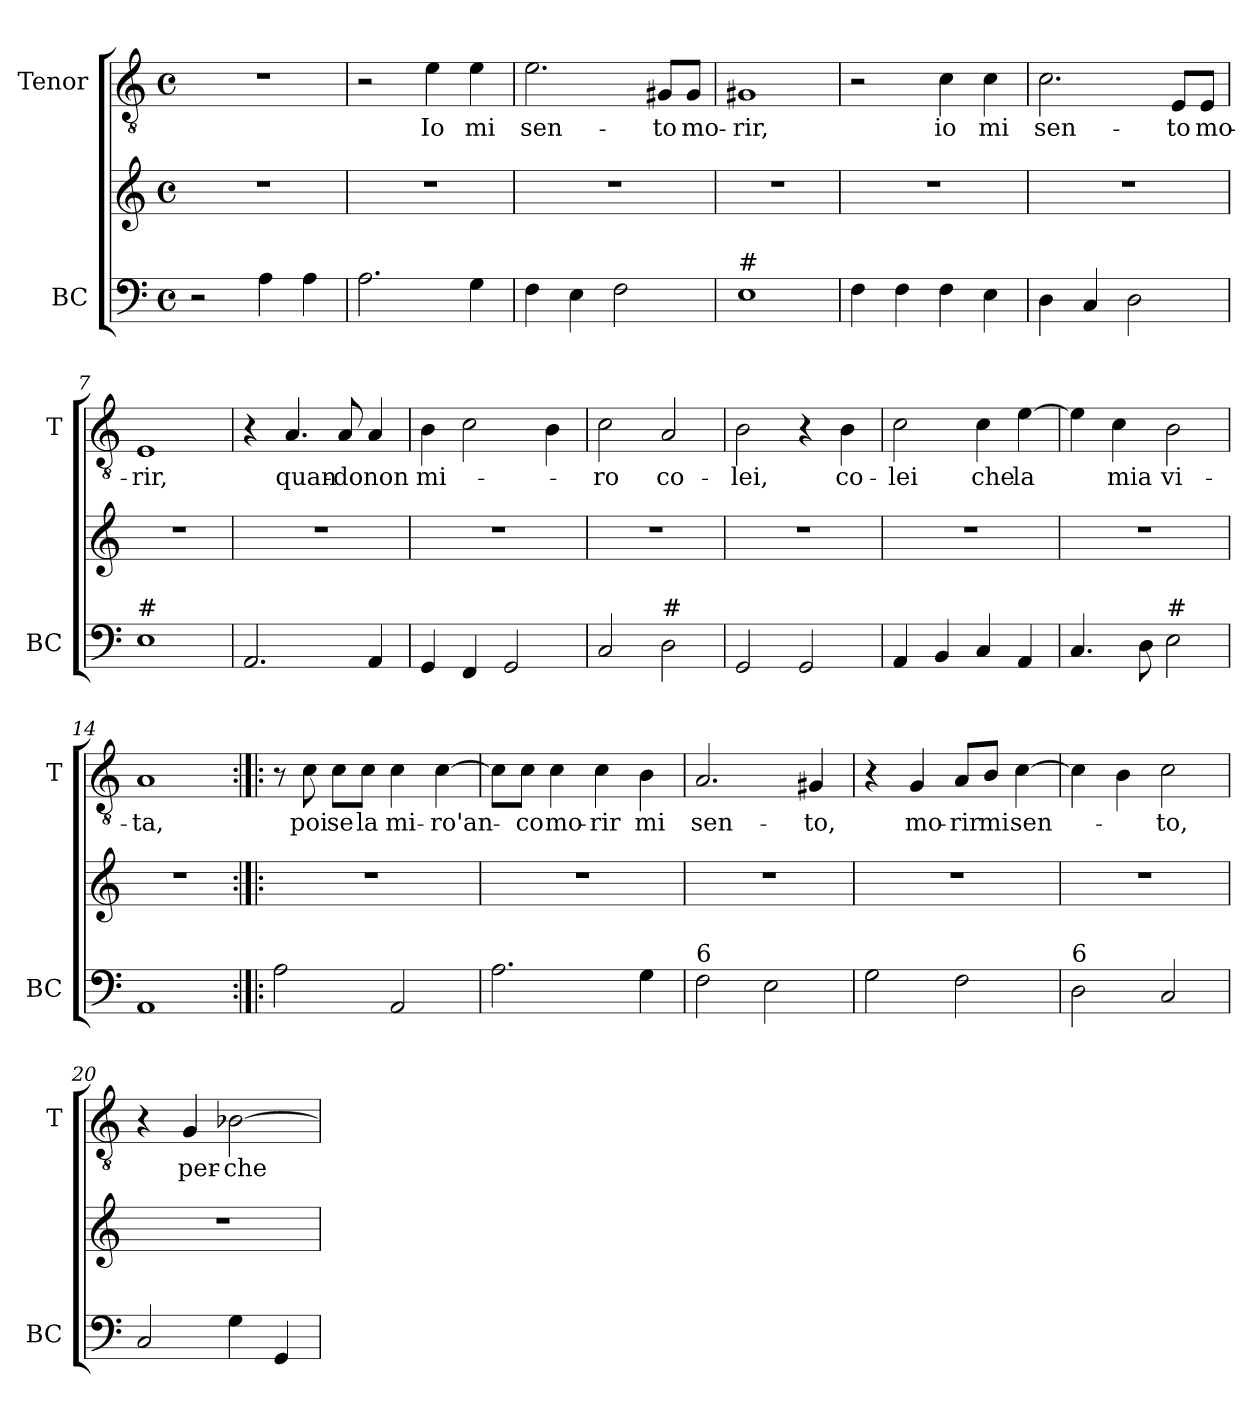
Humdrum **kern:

**kern	**kern	**kern	**text
*part2	*part2	*part1	*part1
*staff3	*staff2	*staff1	*staff1
*I"BC	*	*I"Tenor	*
*I'BC	*	*I'T	*
*clefF4	*clefG2	*clefGv2	*
*k[]	*k[]	*k[]	*
*C:	*C:	*C:	*
*M4/4	*M4/4	*M4/4	*
*met(c)	*met(c)	*met(c)	*
=1	=1	=1	=1
2r	1r	1r	.
4A\	.	.	.
4A\	.	.	.
=2	=2	=2	=2
2.A\	1r	2r	.
!	!	!	!LO:LY:b
.	.	4e\	Io
!	!	!	!LO:LY:b
4G\	.	4e\	mi
=3	=3	=3	=3
!	!	!	!LO:LY:b
4F\	1r	2.e\	sen-
4E\	.	.	.
2F\	.	.	.
!	!	!	!LO:LY:b
.	.	8G#X/L	-to
!	!	!	!LO:LY:b
.	.	8G#/J	mo-
=4	=4	=4	=4
!LO:TX:a:t=#	!	!	!
!	!	!	!LO:LY:b
1E	1r	1G#X	-rir,
!!LO:LB:g=z
=5	=5	=5	=5
4F\	1r	2r	.
4F\	.	.	.
!	!	!	!LO:LY:b
4F\	.	4c\	io
!	!	!	!LO:LY:b
4E\	.	4c\	mi
=6	=6	=6	=6
!	!	!	!LO:LY:b
4D\	1r	2.c\	sen-
4C/	.	.	.
2D\	.	.	.
!	!	!	!LO:LY:b
.	.	8E/L	-to
!	!	!	!LO:LY:b
.	.	8E/J	mo-
=7	=7	=7	=7
!LO:TX:a:t=#	!	!	!
!	!	!	!LO:LY:b
1E	1r	1E	-rir,
=8	=8	=8	=8
2.AA/	1r	4r	.
!	!	!	!LO:LY:b
.	.	4.A/	quan-
!	!	!	!LO:LY:b
.	.	8A/	-do
!	!	!	!LO:LY:b
4AA/	.	4A/	non
=9	=9	=9	=9
!	!	!	!LO:LY:b
4GG/	1r	4B\	mi-
4FF/	.	2c\	.
2GG/	.	.	.
.	.	4B\	.
!!LO:LB:g=z
=10	=10	=10	=10
!	!	!	!LO:LY:b
2C/	1r	2c\	-ro
!LO:TX:a:t=#	!	!	!
!	!	!	!LO:LY:b
2D\	.	2A/	co-
=11	=11	=11	=11
!	!	!	!LO:LY:b
2GG/	1r	2B\	-lei,
2GG/	.	4r	.
!	!	!	!LO:LY:b
.	.	4B\	co-
=12	=12	=12	=12
!	!	!	!LO:LY:b
4AA/	1r	2c\	-lei
4BB/	.	.	.
!	!	!	!LO:LY:b
4C/	.	4c\	che
!	!	!	!LO:LY:b
4AA/	.	[4e\	la
=13	=13	=13	=13
4.C/	1r	4e\]	.
!	!	!	!LO:LY:b
.	.	4c\	mia
8D\	.	.	.
!LO:TX:a:t=#	!	!	!
!	!	!	!LO:LY:b
2E\	.	2B\	vi-
=14	=14	=14	=14
!	!	!	!LO:LY:b
1AA	1r	1A	-ta,
!!LO:PB:g=z
=15:|!|:	=15:|!|:	=15:|!|:	=15:|!|:
2A\	1r	8r	.
!	!	!	!LO:LY:b
.	.	8c\	poi
!	!	!	!LO:LY:b
.	.	8c\L	se
!	!	!	!LO:LY:b
.	.	8c\J	la
!	!	!	!LO:LY:b
2AA/	.	4c\	mi-
!	!	!	!LO:LY:b
.	.	[4c\	-ro'an-
=16	=16	=16	=16
2.A\	1r	8c\L]	.
!	!	!	!LO:LY:b
.	.	8c\J	-co
!	!	!	!LO:LY:b
.	.	4c\	mo-
!	!	!	!LO:LY:b
.	.	4c\	-rir
!	!	!	!LO:LY:b
4G\	.	4B\	mi
=17	=17	=17	=17
!LO:TX:a:t=6	!	!	!
!	!	!	!LO:LY:b
2F\	1r	2.A/	sen-
2E\	.	.	.
!	!	!	!LO:LY:b
.	.	4G#X/	-to,
=18	=18	=18	=18
2G\	1r	4r	.
!	!	!	!LO:LY:b
.	.	4G/	mo-
!	!	!	!LO:LY:b
2F\	.	8A/L	-rir
!	!	!	!LO:LY:b
.	.	8B/J	mi
!	!	!	!LO:LY:b
.	.	[4c\	sen-
=19	=19	=19	=19
!LO:TX:a:t=6	!	!	!
2D\	1r	4c\]	.
.	.	4B\	.
!	!	!	!LO:LY:b
2C/	.	2c\	-to,
!!LO:LB:g=z
=20	=20	=20	=20
2C/	1r	4r	.
!	!	!	!LO:LY:b
.	.	4G/	per-
!	!	!	!LO:LY:b
4G\	.	[2B-X\	-che
4GG/	.	.	.
=	=	=	=
*-	*-	*-	*-
